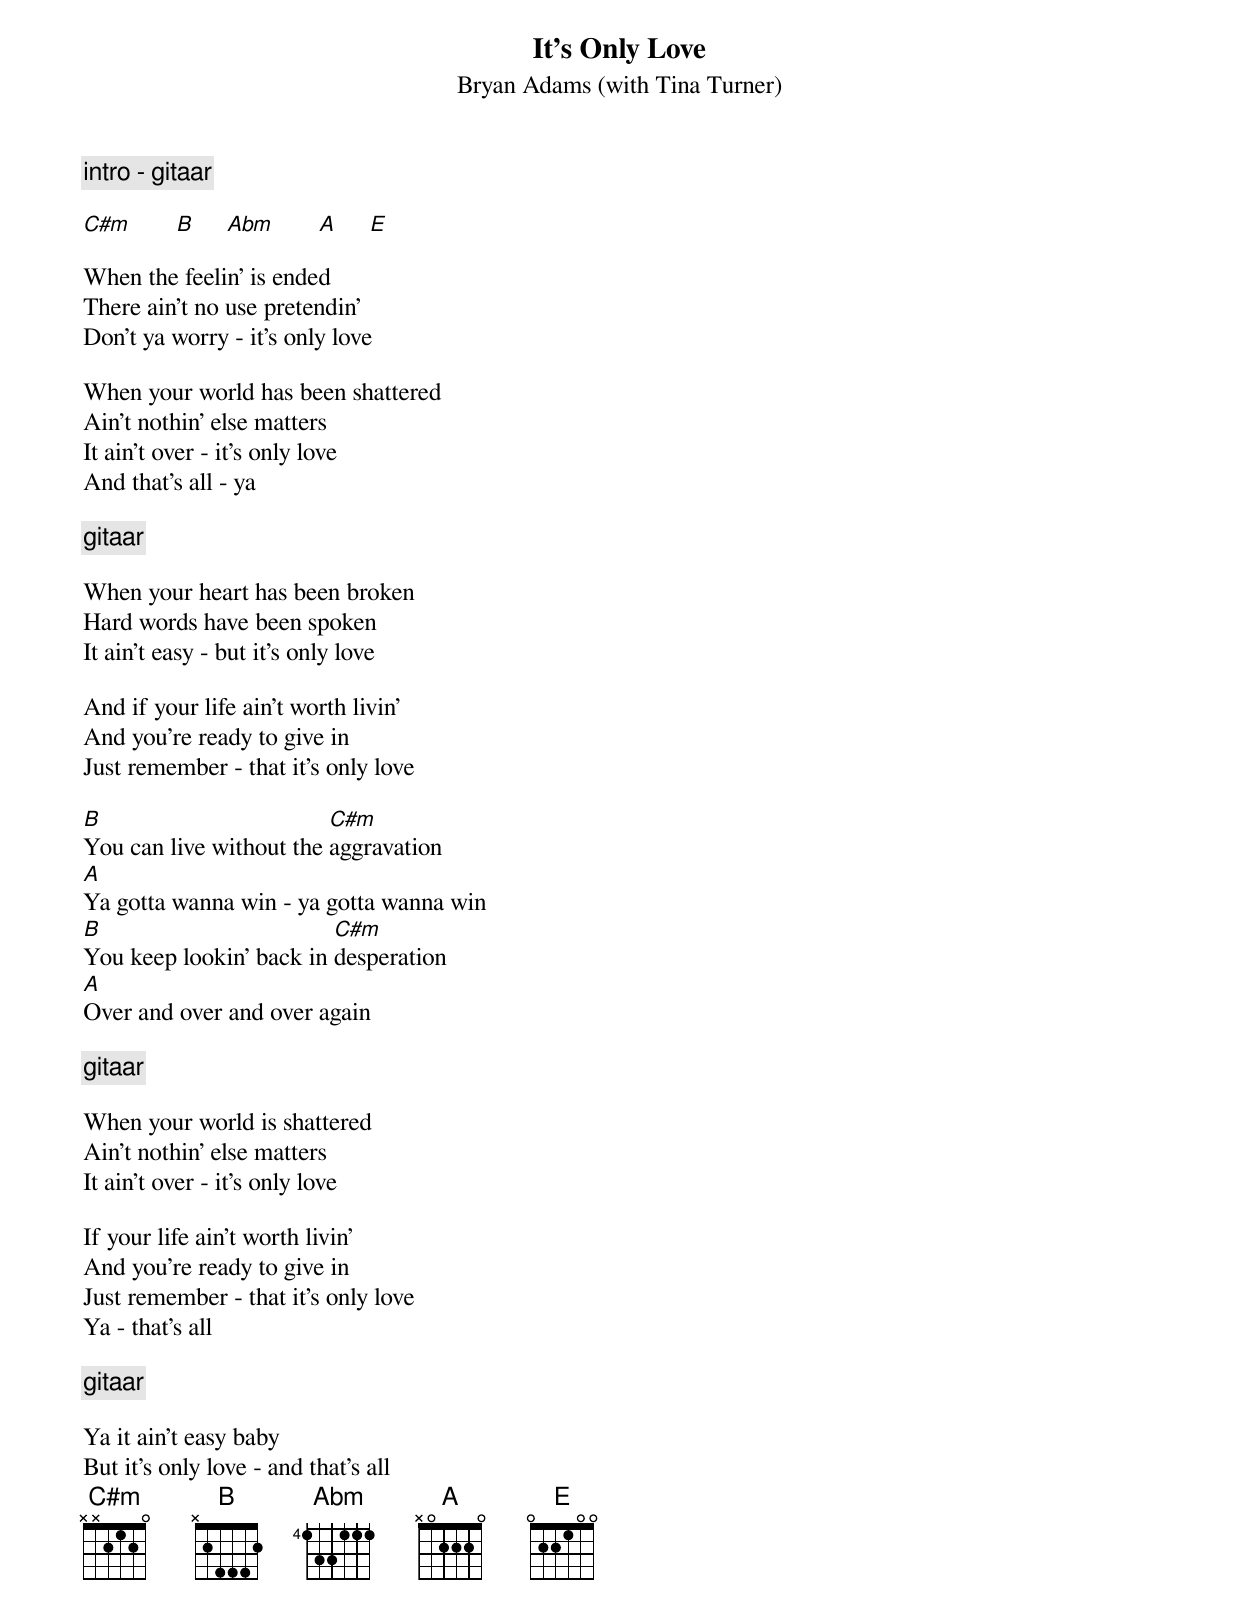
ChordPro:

{t:It's Only Love}
{st:Bryan Adams (with Tina Turner)}

{c: intro - gitaar}

[C#m]       [B]     [Abm]       [A]     [E]

When the feelin' is ended
There ain't no use pretendin'
Don't ya worry - it's only love

When your world has been shattered
Ain't nothin' else matters
It ain't over - it's only love
And that's all - ya

{c: gitaar}

When your heart has been broken
Hard words have been spoken
It ain't easy - but it's only love

And if your life ain't worth livin'
And you're ready to give in
Just remember - that it's only love

[B]You can live without the [C#m]aggravation
[A]Ya gotta wanna win - ya gotta wanna win
[B]You keep lookin' back in [C#m]desperation
[A]Over and over and over again

{c: gitaar}

When your world is shattered
Ain't nothin' else matters
It ain't over - it's only love

If your life ain't worth livin'
And you're ready to give in
Just remember - that it's only love
Ya - that's all

{c: gitaar}

Ya it ain't easy baby
But it's only love - and that's all
